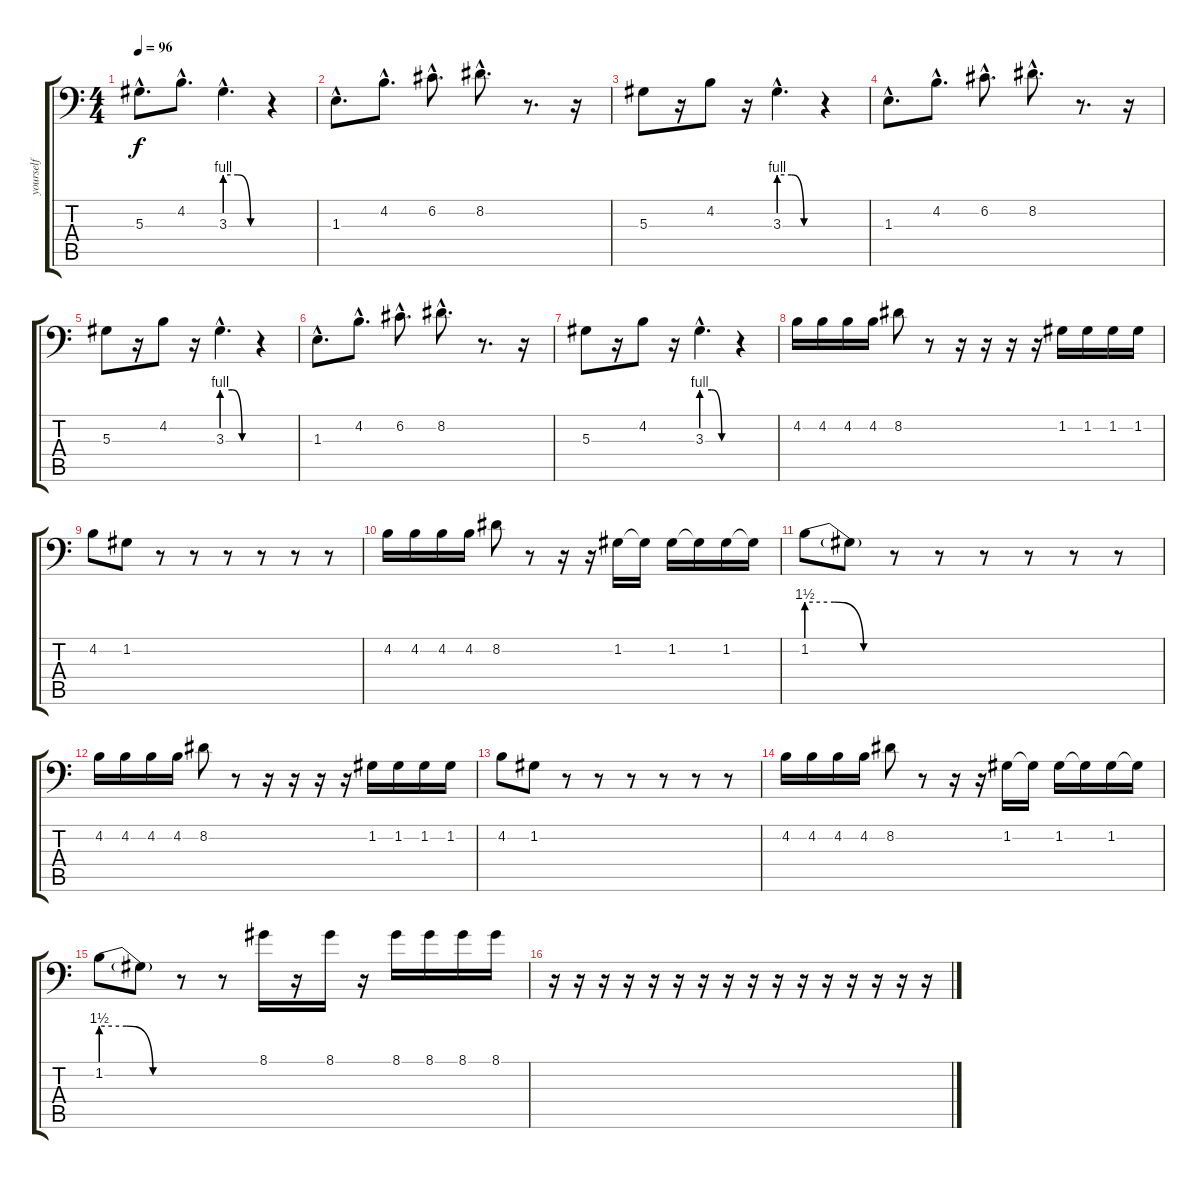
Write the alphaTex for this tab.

\track ("yourself" "yourself") {instrument trumpet}
\staff {score tabs}
\tuning (C4 G3 Eb3 Bb2 F2 Bb1) {hide}
\ts (4 4)
\tempo 96
\clef f4
\ks c
5.3{hac}.8{d dy f} 4.2{hac}.8{d} 3.3{be (custom 0 4 20 4 40 0 60 0) hac}.4{d} r.4 |
1.3{hac}.8{d} 4.2{hac}.8{d} 6.2{hac}.8{d} 8.2{hac}.8{d} r.8{d} r.16 |
5.3.8 r.16 4.2.8 r.16 3.3{be (custom 0 4 20 4 40 0 60 0) hac}.4{d} r.4 |
1.3{hac}.8{d} 4.2{hac}.8{d} 6.2{hac}.8{d} 8.2{hac}.8{d} r.8{d} r.16 |
5.3.8 r.16 4.2.8 r.16 3.3{be (custom 0 4 20 4 40 0 60 0) hac}.4{d} r.4 |
1.3{hac}.8{d} 4.2{hac}.8{d} 6.2{hac}.8{d} 8.2{hac}.8{d} r.8{d} r.16 |
5.3.8 r.16 4.2.8 r.16 3.3{be (custom 0 4 20 4 40 0 60 0) hac}.4{d} r.4 |
4.2.16 4.2.16 4.2.16 4.2.16 8.2.8 r.8 r.16 r.16 r.16 r.16 1.2.16 1.2.16 1.2.16 1.2.16 |
4.2.8 1.2.8 r.8 r.8 r.8 r.8 r.8 r.8 |
4.2.16 4.2.16 4.2.16 4.2.16 8.2.8 r.8 r.16 r.16 1.2.16 1.2{t}.16 1.2.16 1.2{t}.16 1.2.16 1.2{t}.16 |
1.2{be (custom 0 6 20 6 41 0 60 0)}.8 1.2{t}.8 r.8 r.8 r.8 r.8 r.8 r.8 |
4.2.16 4.2.16 4.2.16 4.2.16 8.2.8 r.8 r.16 r.16 r.16 r.16 1.2.16 1.2.16 1.2.16 1.2.16 |
4.2.8 1.2.8 r.8 r.8 r.8 r.8 r.8 r.8 |
4.2.16 4.2.16 4.2.16 4.2.16 8.2.8 r.8 r.16 r.16 1.2.16 1.2{t}.16 1.2.16 1.2{t}.16 1.2.16 1.2{t}.16 |
1.2{be (custom 0 6 20 6 41 0 60 0)}.8 1.2{t}.8 r.8 r.8 8.1.16 r.16 8.1.16 r.16 8.1.16 8.1.16 8.1.16 8.1.16 |
r.16 r.16 r.16 r.16 r.16 r.16 r.16 r.16 r.16 r.16 r.16 r.16 r.16 r.16 r.16 r.16
